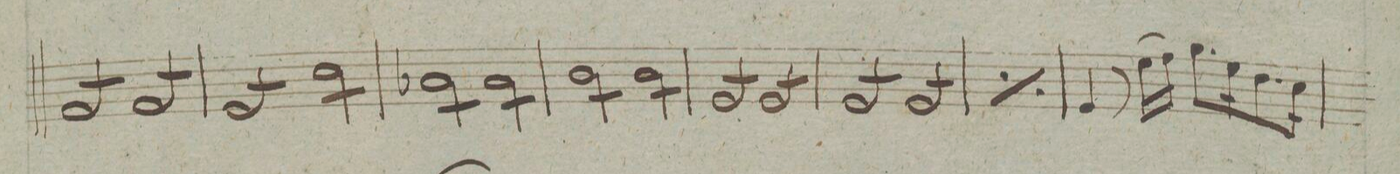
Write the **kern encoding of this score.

**kern	**dynam
*I"Viola	*
*clefC3	*
*k[]	*
*met(c|)	*
*M2/2	*
8G/L	.
8G/	.
8G/	.
8G/J	.
8G/L	.
8G/	.
8G/	.
8G/J	.
=42	=42
8F/L	.
8F/	.
8F/	.
8F/J	.
8d\L	.
8d\	.
8d\	.
8d\J	.
=43	=43
8B-X\L	.
8B-\	.
8B-\	.
8B-\J	.
8B-\L	.
8B-\	.
8B-\	.
8B-\J	.
=44	=44
8c\L	.
8c\	.
8c\	.
8c\J	.
8c\L	.
8c\	.
8c\	.
8c\J	.
=45	=45
8F/L	.
8F/	.
8F/	.
8F/J	.
8F/L	.
8F/	.
8F/	.
8F/J	.
=46	=46
8F/L	.
8F/	.
8F/	.
8F/J	.
8F/L	.
8F/	.
8F/	.
8F/J	.
=47	=47
*rep	*
8F/L	.
8F/	.
8F/	.
8F/J	.
8F/L	.
8F/	.
8F/	.
8F/J	.
*Xrep	*
=48	=48
4F/	.
8r	.
(16f\LL	.
16g\JJ)	.
8.a\L	.
16f\K	.
8.e\	.
16d\Jk	.
=49	=49
*-	*-
